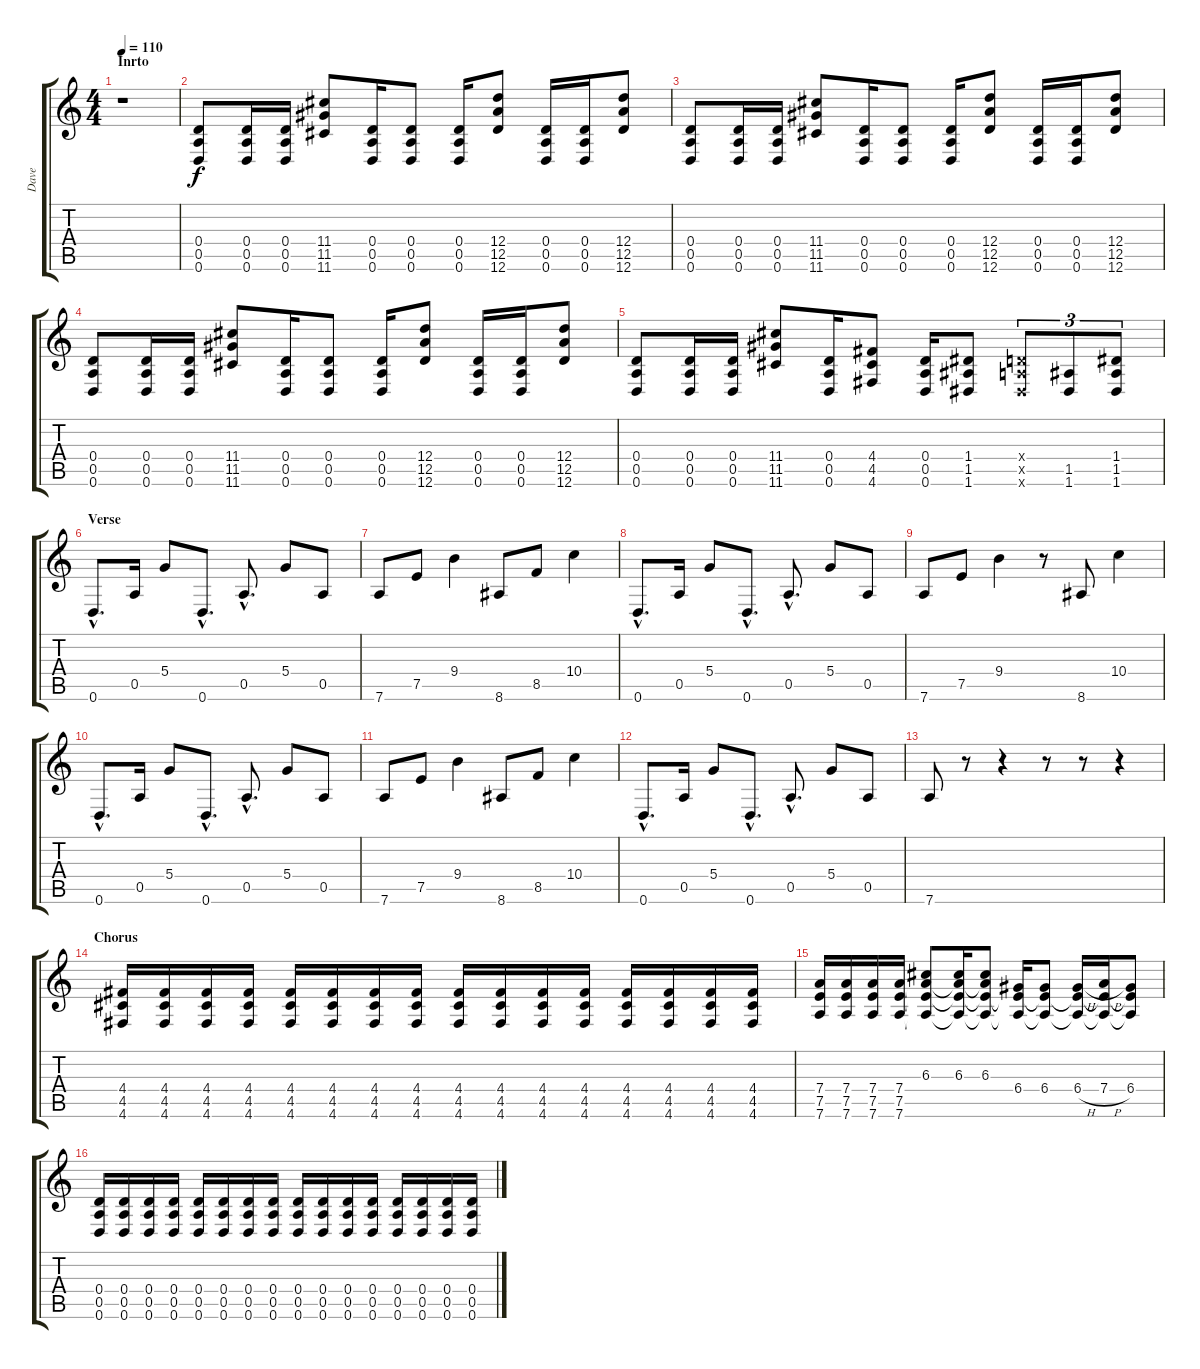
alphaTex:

\track ("Dave" "Dave") {instrument distortionguitar}
\staff {score tabs}
\tuning (E4 B3 G3 D3 A2 D2) {hide}
\ts (4 4)
\section ("" "Inrto")
\tempo 110
\clef g2
\ks c
r.1{dy f instrument distortionguitar} |
(0.4 0.5 0.6).8 (0.4 0.5 0.6).16 (0.4 0.5 0.6).16 (11.4 11.5 11.6).8 (0.4 0.5 0.6).16 (0.4 0.5 0.6).8 (0.4 0.5 0.6).16 (12.4 12.5 12.6).8 (0.4 0.5 0.6).16 (0.4 0.5 0.6).16 (12.4 12.5 12.6).8 |
(0.4 0.5 0.6).8 (0.4 0.5 0.6).16 (0.4 0.5 0.6).16 (11.4 11.5 11.6).8 (0.4 0.5 0.6).16 (0.4 0.5 0.6).8 (0.4 0.5 0.6).16 (12.4 12.5 12.6).8 (0.4 0.5 0.6).16 (0.4 0.5 0.6).16 (12.4 12.5 12.6).8 |
(0.4 0.5 0.6).8 (0.4 0.5 0.6).16 (0.4 0.5 0.6).16 (11.4 11.5 11.6).8 (0.4 0.5 0.6).16 (0.4 0.5 0.6).8 (0.4 0.5 0.6).16 (12.4 12.5 12.6).8 (0.4 0.5 0.6).16 (0.4 0.5 0.6).16 (12.4 12.5 12.6).8 |
(0.4 0.5 0.6).8 (0.4 0.5 0.6).16 (0.4 0.5 0.6).16 (11.4 11.5 11.6).8 (0.4 0.5 0.6).16 (4.4 4.5 4.6).8 (0.4 0.5 0.6).16 (1.4 1.5 1.6).8 (0.4{x} 0.5{x} 1.6{x}).8{tu (3 2)} (1.5 1.6).8{tu (3 2)} (1.4 1.5 1.6).8{tu (3 2)} |
\section ("" "Verse")
0.6{hac}.8{d volume 11 instrument electricguitarclean} 0.5.16 5.4.8 0.6{hac}.8{d} 0.5{hac}.8{d} 5.4.8 0.5.8 |
7.6.8 7.5.8 9.4.4 8.6.8 8.5.8 10.4.4 |
0.6{hac}.8{d volume 11 instrument electricguitarclean} 0.5.16 5.4.8 0.6{hac}.8{d} 0.5{hac}.8{d} 5.4.8 0.5.8 |
7.6.8 7.5.8 9.4.4 r.8 8.6.8 10.4.4 |
0.6{hac}.8{d volume 11 instrument electricguitarclean} 0.5.16 5.4.8 0.6{hac}.8{d} 0.5{hac}.8{d} 5.4.8 0.5.8 |
7.6.8 7.5.8 9.4.4 8.6.8 8.5.8 10.4.4 |
0.6{hac}.8{d volume 11 instrument electricguitarclean} 0.5.16 5.4.8 0.6{hac}.8{d} 0.5{hac}.8{d} 5.4.8 0.5.8 |
7.6.8 r.8 r.4 r.8 r.8 r.4 |
\section ("" "Chorus")
(4.4 4.5 4.6).16{volume 16 instrument distortionguitar} (4.4 4.5 4.6).16 (4.4 4.5 4.6).16 (4.4 4.5 4.6).16 (4.4 4.5 4.6).16 (4.4 4.5 4.6).16 (4.4 4.5 4.6).16 (4.4 4.5 4.6).16 (4.4 4.5 4.6).16 (4.4 4.5 4.6).16 (4.4 4.5 4.6).16 (4.4 4.5 4.6).16 (4.4 4.5 4.6).16 (4.4 4.5 4.6).16 (4.4 4.5 4.6).16 (4.4 4.5 4.6).16 |
(7.4 7.5 7.6).16 (7.4 7.5 7.6).16 (7.4 7.5 7.6).16 (7.4 7.5 7.6).16 (6.3 7.4{t} 7.5{t} 7.6{t}).8 (6.3 7.4{t} 7.5{t} 7.6{t}).16 (6.3 7.4{t} 7.5{t} 7.6{t}).8 (6.4 7.5{t} 7.6{t}).16 (6.4 7.5{t} 7.6{t}).8 (6.4{h} 7.5{t} 7.6{t}).16 (7.4{h} 7.5{t} 7.6{t}).16 (6.4 7.5{t} 7.6{t}).8 |
(0.4 0.5 0.6).16 (0.4 0.5 0.6).16 (0.4 0.5 0.6).16 (0.4 0.5 0.6).16 (0.4 0.5 0.6).16 (0.4 0.5 0.6).16 (0.4 0.5 0.6).16 (0.4 0.5 0.6).16 (0.4 0.5 0.6).16 (0.4 0.5 0.6).16 (0.4 0.5 0.6).16 (0.4 0.5 0.6).16 (0.4 0.5 0.6).16 (0.4 0.5 0.6).16 (0.4 0.5 0.6).16 (0.4 0.5 0.6).16
